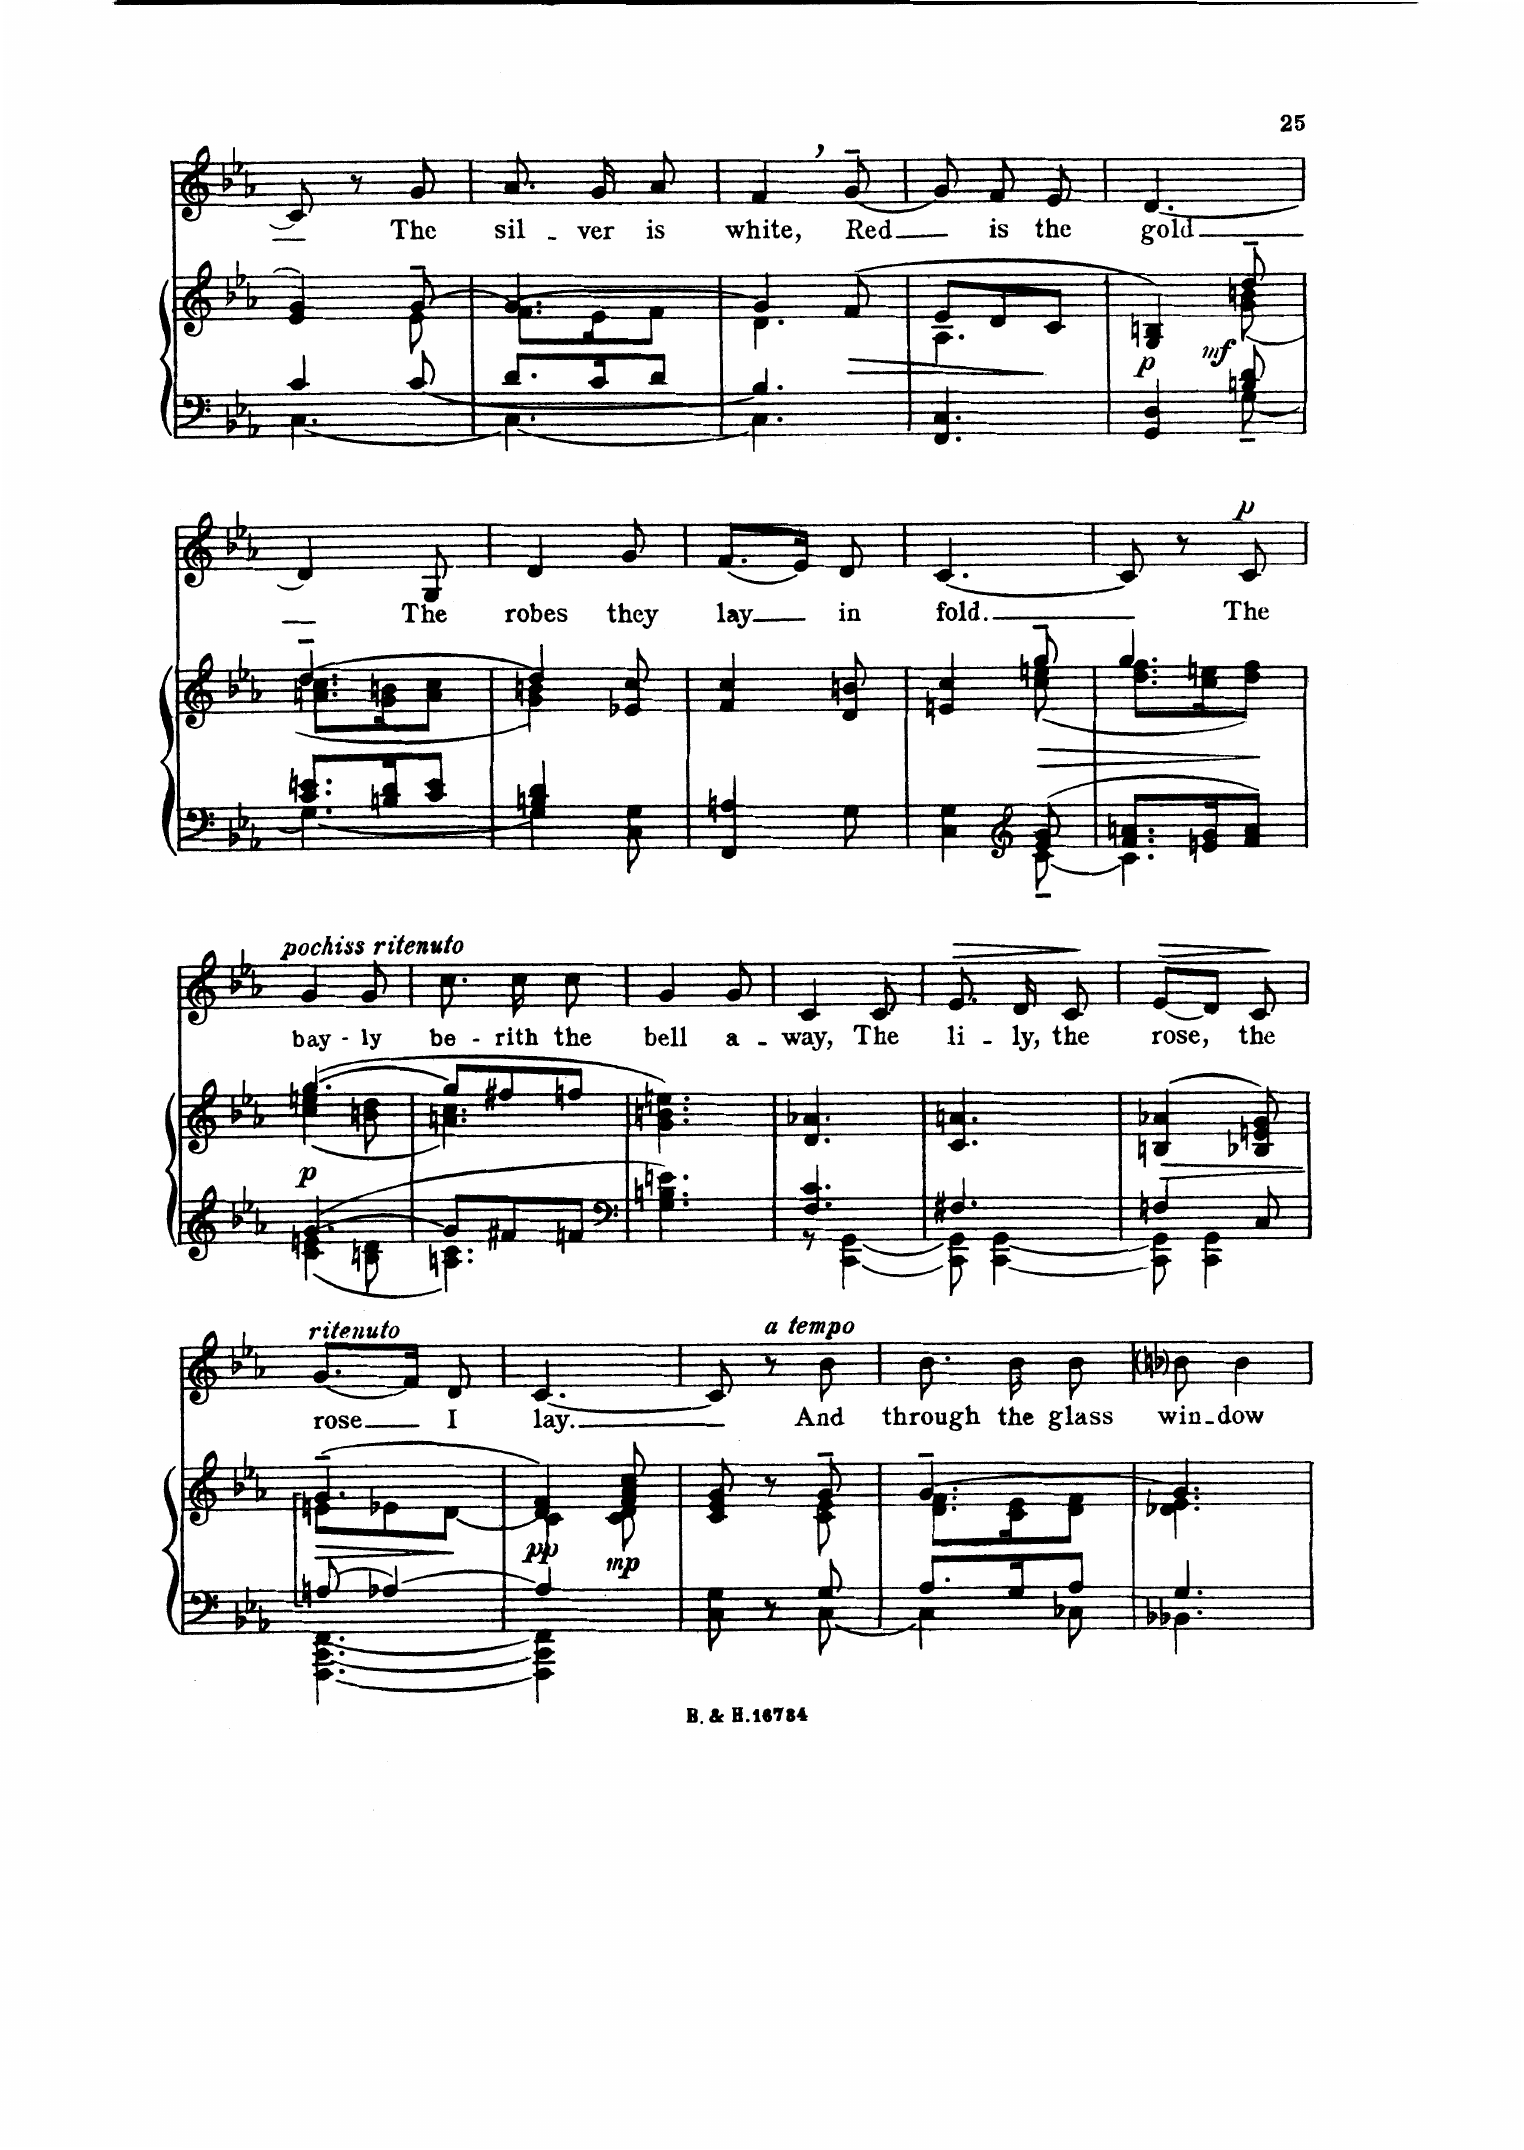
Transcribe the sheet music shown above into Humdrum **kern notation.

**kern	**kern	**dynam	**kern	**text	**dynam
*part2	*part2	*part2	*part1	*part1	*part1
*staff3	*staff2	*staff2/3	*staff1	*staff1	*staff1
*I"Piano	*	*	*I"Voice	*	*
*I'Pno	*	*	*	*	*
*clefF4	*clefG2	*	*clefG2	*	*
*k[b-e-a-]	*k[b-e-a-]	*	*k[b-e-a-]	*	*
*M3/8	*M3/8	*	*M3/8	*	*
=20	=20	=20	=20	=20	=20
*^	*^	*	*	*	*
4c/	[4.C\	4e-/ 4g/	4ryy	.	8c/]	.	.
.	.	.	.	.	8r	.	.
8c/	.	[8g~/	8e-\	.	8g/	The	.
=21	=21	=21	=21	=21	=21	=21	=21
8.d/L	4.C\_	4.g/_	8.f\L	.	8.a-/	sil-	.
16c/K	.	.	16e-\K	.	16g/	-ver	.
8d/J	.	.	8f\J	.	8a-/	is	.
=22	=22	=22	=22	=22	=22	=22	=22
4.B-/	4.C\]	4g/]	4.d\	.	4f,/	white,	.
!	!	!	!	!LO:HP:b	!	!	!
.	.	(8f/	.	>	[8g~>/	Red	.
*v	*v	*	*	*	*	*	*
=23	=23	=23	=23	=23	=23	=23
4.FF/ 4.C/	8e-/L	4.A-\	.	8g/]	.	.
.	8d/	.	.	8f/	is	.
.	8c/J	.	.	8e-/	the	.
*	*v	*v	*	*	*	*
.	.	]	.	.	.
=24	=24	=24	=24	=24	=24
*^	*^	*	*	*	*
!	!	!	!	!LO:DY:b	!	!	!
4GG/ 4D/	4ryy	4G/ 4Bn/)	4ryy	p	[4.d/	gold,	.
!	!	!	!	!LO:DY:b	!	!	!
8Bn/ 8d/	[8G\	8dd~/	(8g\ 8bn\	mf	.	.	.
=25	=25	=25	=25	=25	=25	=25	=25
8.c/ 8.en/L	4.G\_	[4.dd~/	8.an\ 8.cc\L	.	4d/]	.	.
16Bn/ 16d/K	.	.	16g\ 16bn\K	.	.	.	.
8c/ 8e/J	.	.	8a\ 8cc\J	.	8G/	The	.
=26	=26	=26	=26	=26	=26	=26	=26
4Bn/ 4d/	4G\]	4dd/]	4g\ 4bn\)	.	4d/	robes	.
8C\ 8G\	8ryy	8e-X/ 8cc/	8ryy	.	8g/	they	.
*v	*v	*	*	*	*	*	*
*	*v	*v	*	*	*	*
=27	=27	=27	=27	=27	=27
4FF/ 4An/	4f/ 4cc/	.	(8.f/L	lay	.
.	.	.	16e-/Jk)	.	.
8G\	8d/ 8bn/	.	8d/	in	.
=28	=28	=28	=28	=28	=28
*^	*^	*	*	*	*
4C\ 4G\	4ryy	4en/ 4cc/	4ryy	.	[4.c/	fold.	.
*clefG2	*	*	*	*	*	*	*
!	!	!	!	!LO:HP:b	!	!	!
8eni/ 8g/	[8c~\	8gg~/	(8cc\ 8een\	>	.	.	.
=29	=29	=29	=29	=29	=29	=29	=29
8.f/ 8.an/L	4.c\]	4.gg/	8.dd\ 8.ff\L	.	8c/]	.	.
.	.	.	.	.	8r	.	.
16en/ 16g/K	.	.	16cc\ 16een\K	.	.	.	.
!	!	!	!	!	!	!	!LO:DY:a
8f/ 8a/J	.	.	8dd\ 8ff\J)	.	8c/	The	p
*v	*v	*	*	*	*	*	*
*	*v	*v	*	*	*	*
.	.	]	.	.	.
=30	=30	=30	=30	=30	=30
*^	*^	*	*	*	*
!	!	!	!	!	!LO:TX:i:t=pochiss. ritenuto	!	!
!	!	!	!	!LO:DY:b	!	!	!
[4.g/	4c\ 4en\	([4.gg/	(4cc\ 4een\	p	4g/	bay-	.
.	8Bn\ 8d\	.	8bn\ 8dd\	.	8g/	-ly	.
=31	=31	=31	=31	=31	=31	=31	=31
8g/L]	4.An\ 4.c\	8gg/L]	4.an\ 4.cc\)	.	8.cc\	be-	.
8f#X/	.	8ff#X/	.	.	.	.	.
.	.	.	.	.	16cc\	-rith	.
8fn/J	.	8ffn/J	.	.	8cc\	the	.
*v	*v	*	*	*	*	*	*
*	*v	*v	*	*	*	*
=32	=32	=32	=32	=32	=32
*clefF4	*	*	*	*	*
4.G\ 4.Bn\ 4.en\	4.g\ 4.bn\ 4.een\)	.	4g/	bell	.
.	.	.	8g/	a-	.
=33	=33	=33	=33	=33	=33
*^	*	*	*	*	*
4.F/ 4.c/	8r	4.d/ 4.a-X/	.	4c/	-way,	.
.	[4CC\ [4GG\	.	.	.	.	.
.	.	.	.	8c/	The	.
=34	=34	=34	=34	=34	=34	=34
!	!	!	!	!	!	!LO:HP:b
4.F#X/	8CC\] 8GG\]	4.c/ 4.an/	.	8.e-/	li-	>
.	[4CC\ [4GG\	.	.	.	.	.
.	.	.	.	16d/	-ly,	.
.	.	.	.	8c/	the	.
*v	*v	*	*	*	*	*
.	.	.	.	.	]
=35	=35	=35	=35	=35	=35
*^	*	*	*	*	*
!	!	!	!LO:HP:b	!	!	!LO:HP:b
4Fn/	8CC\] 8GG\]	(>4Bn/ 4a-X/	>	(8e-/L	rose,	>
.	4CC\ 4GG\	.	.	8d/J)	.	.
8C/	.	8B-X/ 8en/ 8g/)	.	8c/	the	.
*v	*v	*	*	*	*	*
.	.	.	.	.	]
=36	=36	=36	=36	=36	=36
*^	*^	*	*	*	*
!	!	!	!	!	!LO:TX:i:t=ritenuto	!	!
8An/	[4.FFF\ [4.CC\ [4.FF\	(4.g:~/	8en\L	.	(8.g/L	rose	.
[4A-X/	.	.	8e-X\	.	.	.	.
.	.	.	.	.	16f/Jk)	.	.
.	.	.	[8d\J	.	8d/	I	.
*v	*v	*	*	*	*	*	*
*	*v	*v	*	*	*	*
.	.	]	.	.	.
=37	=37	=37	=37	=37	=37
*^	*^	*	*	*	*
*	*	*	*^	*	*	*	*
!	!	!	!	!	!LO:DY:b	!	!	!
4A-/]	4FFF\] 4CC\] 4FF\]	4d/] 4f/)	4c\	4ryy	pp	[4.c/	lay.	.
!	!	!	!	!	!LO:DY:b	!	!	!
8ryy	8ryy	8f/ 8a-/ 8cc/	8ryy	8c\ 8d\	mp	.	.	.
*	*	*	*v	*v	*	*	*	*
=38	=38	=38	=38	=38	=38	=38	=38
8C\ 8G\	4ryy	8c/ 8e-/ 8g/	4ryy	.	8c/]	.	.
!	!	!	!	!	!LO:TX:i:t=a tempo	!	!
8r	.	8r	.	.	8r	.	.
8G/	[8C\	8g~/	8c\ 8e-\	.	8b-\	And	.
=39	=39	=39	=39	=39	=39	=39	=39
8.A-/L	4C\]	[4.g~/	8.d\ 8.f\L	.	8.b-\	through	.
16G/K	.	.	16c\ 16e-\K	.	16b-\	the	.
8A-/J	8C-X\	.	8d\ 8f\J	.	8b-\	glass	.
=40	=40	=40	=40	=40	=40	=40	=40
4.G/	4.BB--X\	4.g/]	4.d-X\ 4.e-\	.	8b-i\	win-	.
.	.	.	.	.	4b-\	-dow	.
*v	*v	*	*	*	*	*	*
*	*v	*v	*	*	*	*
=	=	=	=	=	=
*-	*-	*-	*-	*-	*-
